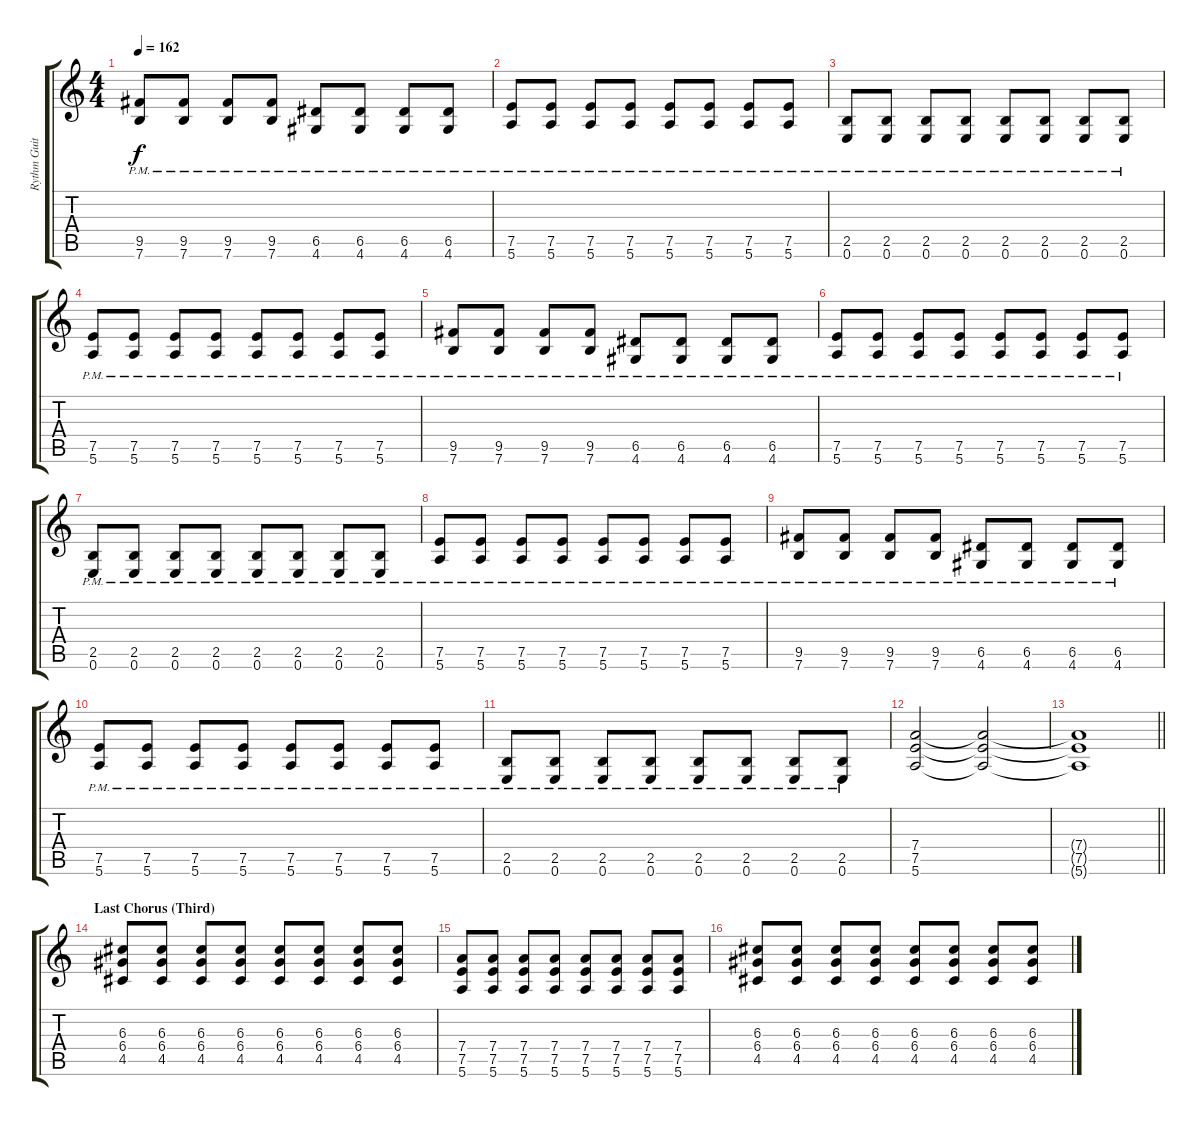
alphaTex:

\track ("Rythm Guitar" "Rythm Guit") {instrument distortionguitar}
\staff {score tabs}
\tuning (E4 B3 G3 D3 A2 E2) {hide}
\ts (4 4)
\tempo 162
\clef g2
\ks c
(9.5{pm} 7.6{pm}).8{dy f} (9.5{pm} 7.6{pm}).8 (9.5{pm} 7.6{pm}).8 (9.5{pm} 7.6{pm}).8 (6.5{pm} 4.6{pm}).8 (6.5{pm} 4.6{pm}).8 (6.5{pm} 4.6{pm}).8 (6.5{pm} 4.6{pm}).8 |
(7.5{pm} 5.6{pm}).8 (7.5{pm} 5.6{pm}).8 (7.5{pm} 5.6{pm}).8 (7.5{pm} 5.6{pm}).8 (7.5{pm} 5.6{pm}).8 (7.5{pm} 5.6{pm}).8 (7.5{pm} 5.6{pm}).8 (7.5{pm} 5.6{pm}).8 |
(2.5{pm} 0.6{pm}).8 (2.5{pm} 0.6{pm}).8 (2.5{pm} 0.6{pm}).8 (2.5{pm} 0.6{pm}).8 (2.5{pm} 0.6{pm}).8 (2.5{pm} 0.6{pm}).8 (2.5{pm} 0.6{pm}).8 (2.5{pm} 0.6{pm}).8 |
(7.5{pm} 5.6{pm}).8 (7.5{pm} 5.6{pm}).8 (7.5{pm} 5.6{pm}).8 (7.5{pm} 5.6{pm}).8 (7.5{pm} 5.6{pm}).8 (7.5{pm} 5.6{pm}).8 (7.5{pm} 5.6{pm}).8 (7.5{pm} 5.6{pm}).8 |
(9.5{pm} 7.6{pm}).8 (9.5{pm} 7.6{pm}).8 (9.5{pm} 7.6{pm}).8 (9.5{pm} 7.6{pm}).8 (6.5{pm} 4.6{pm}).8 (6.5{pm} 4.6{pm}).8 (6.5{pm} 4.6{pm}).8 (6.5{pm} 4.6{pm}).8 |
(7.5{pm} 5.6{pm}).8 (7.5{pm} 5.6{pm}).8 (7.5{pm} 5.6{pm}).8 (7.5{pm} 5.6{pm}).8 (7.5{pm} 5.6{pm}).8 (7.5{pm} 5.6{pm}).8 (7.5{pm} 5.6{pm}).8 (7.5{pm} 5.6{pm}).8 |
(2.5{pm} 0.6{pm}).8 (2.5{pm} 0.6{pm}).8 (2.5{pm} 0.6{pm}).8 (2.5{pm} 0.6{pm}).8 (2.5{pm} 0.6{pm}).8 (2.5{pm} 0.6{pm}).8 (2.5{pm} 0.6{pm}).8 (2.5{pm} 0.6{pm}).8 |
(7.5{pm} 5.6{pm}).8 (7.5{pm} 5.6{pm}).8 (7.5{pm} 5.6{pm}).8 (7.5{pm} 5.6{pm}).8 (7.5{pm} 5.6{pm}).8 (7.5{pm} 5.6{pm}).8 (7.5{pm} 5.6{pm}).8 (7.5{pm} 5.6{pm}).8 |
(9.5{pm} 7.6{pm}).8 (9.5{pm} 7.6{pm}).8 (9.5{pm} 7.6{pm}).8 (9.5{pm} 7.6{pm}).8 (6.5{pm} 4.6{pm}).8 (6.5{pm} 4.6{pm}).8 (6.5{pm} 4.6{pm}).8 (6.5{pm} 4.6{pm}).8 |
(7.5{pm} 5.6{pm}).8 (7.5{pm} 5.6{pm}).8 (7.5{pm} 5.6{pm}).8 (7.5{pm} 5.6{pm}).8 (7.5{pm} 5.6{pm}).8 (7.5{pm} 5.6{pm}).8 (7.5{pm} 5.6{pm}).8 (7.5{pm} 5.6{pm}).8 |
(2.5{pm} 0.6{pm}).8 (2.5{pm} 0.6{pm}).8 (2.5{pm} 0.6{pm}).8 (2.5{pm} 0.6{pm}).8 (2.5{pm} 0.6{pm}).8 (2.5{pm} 0.6{pm}).8 (2.5{pm} 0.6{pm}).8 (2.5{pm} 0.6{pm}).8 |
(7.4 7.5 5.6).2 (7.4{t} 7.5{t} 5.6{t}).2 |
\barLineRight lightlight
(7.4{t} 7.5{t} 5.6{t}).1 |
\section ("" "Last Chorus (Third)")
(6.3 6.4 4.5).8 (6.3 6.4 4.5).8 (6.3 6.4 4.5).8 (6.3 6.4 4.5).8 (6.3 6.4 4.5).8 (6.3 6.4 4.5).8 (6.3 6.4 4.5).8 (6.3 6.4 4.5).8 |
(7.4 7.5 5.6).8 (7.4 7.5 5.6).8 (7.4 7.5 5.6).8 (7.4 7.5 5.6).8 (7.4 7.5 5.6).8 (7.4 7.5 5.6).8 (7.4 7.5 5.6).8 (7.4 7.5 5.6).8 |
(6.3 6.4 4.5).8 (6.3 6.4 4.5).8 (6.3 6.4 4.5).8 (6.3 6.4 4.5).8 (6.3 6.4 4.5).8 (6.3 6.4 4.5).8 (6.3 6.4 4.5).8 (6.3 6.4 4.5).8
